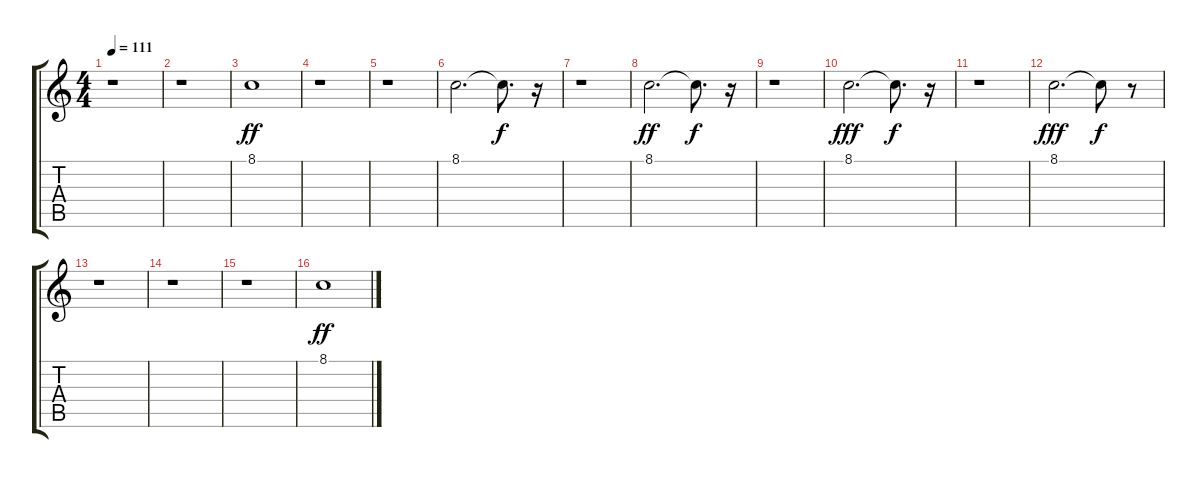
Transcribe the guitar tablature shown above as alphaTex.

\track "" {instrument synthstrings1}
\staff {score tabs}
\tuning (E4 B3 G3 D3 A2 E2) {hide}
\ts (4 4)
\tempo 111
\clef g2
\ks c
r.1{dy f} |
r.1 |
8.1.1{dy ff} |
r.1 |
r.1 |
8.1.2{d} 8.1{t}.8{d dy f} r.16 |
r.1 |
8.1.2{d dy ff} 8.1{t}.8{d dy f} r.16 |
r.1 |
8.1.2{d dy fff} 8.1{t}.8{d dy f} r.16 |
r.1 |
8.1.2{d dy fff} 8.1{t}.8{dy f} r.8 |
r.1 |
r.1 |
r.1 |
8.1.1{dy ff}
